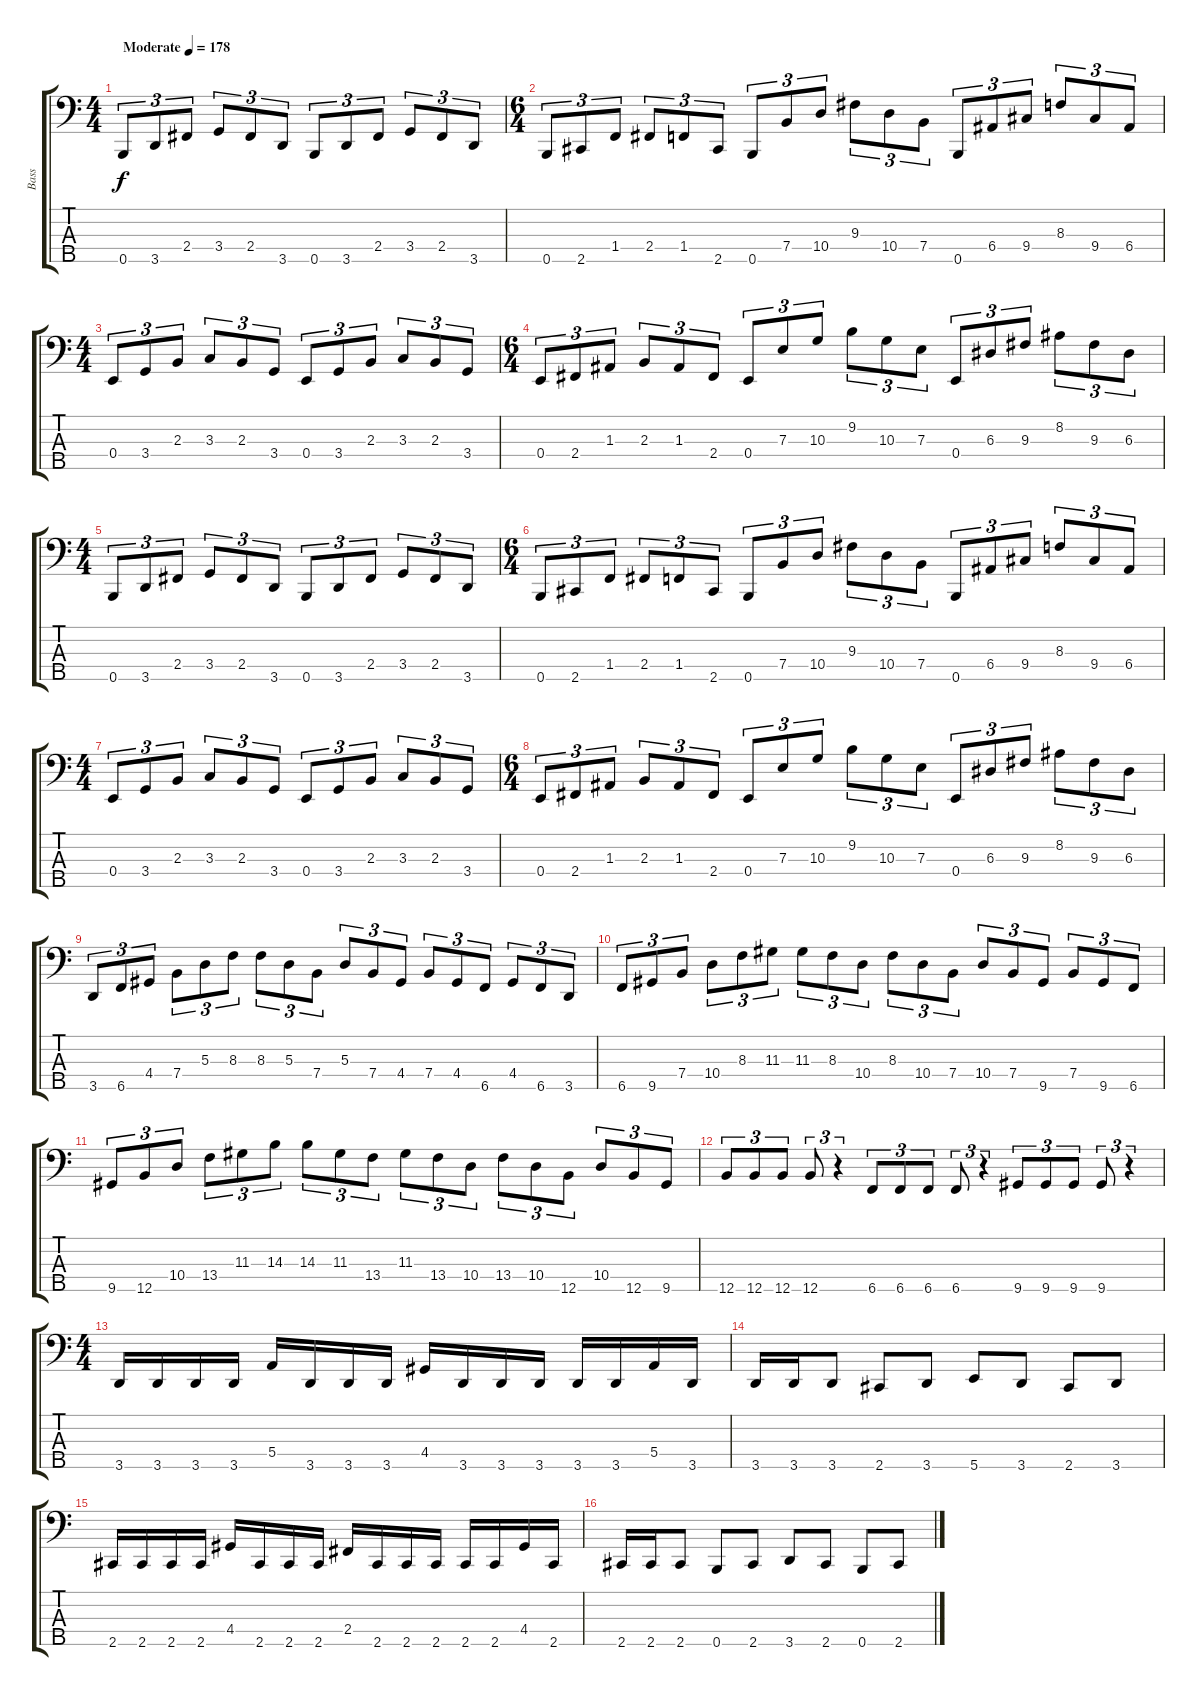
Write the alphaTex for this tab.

\track ("Bass" "Bass") {instrument electricbassfinger}
\staff {score tabs}
\tuning (G2 D2 A1 E1 B0) {hide}
\ts (4 4)
\tempo (178 "Moderate")
\clef f4
\ks c
0.5.8{tu (3 2) dy f instrument electricbassfinger} 3.5.8{tu (3 2)} 2.4.8{tu (3 2)} 3.4.8{tu (3 2)} 2.4.8{tu (3 2)} 3.5.8{tu (3 2)} 0.5.8{tu (3 2)} 3.5.8{tu (3 2)} 2.4.8{tu (3 2)} 3.4.8{tu (3 2)} 2.4.8{tu (3 2)} 3.5.8{tu (3 2)} |
\ts (6 4)
0.5.8{tu (3 2)} 2.5.8{tu (3 2)} 1.4.8{tu (3 2)} 2.4.8{tu (3 2)} 1.4.8{tu (3 2)} 2.5.8{tu (3 2)} 0.5.8{tu (3 2)} 7.4.8{tu (3 2)} 10.4.8{tu (3 2)} 9.3.8{tu (3 2)} 10.4.8{tu (3 2)} 7.4.8{tu (3 2)} 0.5.8{tu (3 2)} 6.4.8{tu (3 2)} 9.4.8{tu (3 2)} 8.3.8{tu (3 2)} 9.4.8{tu (3 2)} 6.4.8{tu (3 2)} |
\ts (4 4)
0.4.8{tu (3 2)} 3.4.8{tu (3 2)} 2.3.8{tu (3 2)} 3.3.8{tu (3 2)} 2.3.8{tu (3 2)} 3.4.8{tu (3 2)} 0.4.8{tu (3 2)} 3.4.8{tu (3 2)} 2.3.8{tu (3 2)} 3.3.8{tu (3 2)} 2.3.8{tu (3 2)} 3.4.8{tu (3 2)} |
\ts (6 4)
0.4.8{tu (3 2)} 2.4.8{tu (3 2)} 1.3.8{tu (3 2)} 2.3.8{tu (3 2)} 1.3.8{tu (3 2)} 2.4.8{tu (3 2)} 0.4.8{tu (3 2)} 7.3.8{tu (3 2)} 10.3.8{tu (3 2)} 9.2.8{tu (3 2)} 10.3.8{tu (3 2)} 7.3.8{tu (3 2)} 0.4.8{tu (3 2)} 6.3.8{tu (3 2)} 9.3.8{tu (3 2)} 8.2.8{tu (3 2)} 9.3.8{tu (3 2)} 6.3.8{tu (3 2)} |
\ts (4 4)
0.5.8{tu (3 2)} 3.5.8{tu (3 2)} 2.4.8{tu (3 2)} 3.4.8{tu (3 2)} 2.4.8{tu (3 2)} 3.5.8{tu (3 2)} 0.5.8{tu (3 2)} 3.5.8{tu (3 2)} 2.4.8{tu (3 2)} 3.4.8{tu (3 2)} 2.4.8{tu (3 2)} 3.5.8{tu (3 2)} |
\ts (6 4)
0.5.8{tu (3 2)} 2.5.8{tu (3 2)} 1.4.8{tu (3 2)} 2.4.8{tu (3 2)} 1.4.8{tu (3 2)} 2.5.8{tu (3 2)} 0.5.8{tu (3 2)} 7.4.8{tu (3 2)} 10.4.8{tu (3 2)} 9.3.8{tu (3 2)} 10.4.8{tu (3 2)} 7.4.8{tu (3 2)} 0.5.8{tu (3 2)} 6.4.8{tu (3 2)} 9.4.8{tu (3 2)} 8.3.8{tu (3 2)} 9.4.8{tu (3 2)} 6.4.8{tu (3 2)} |
\ts (4 4)
0.4.8{tu (3 2)} 3.4.8{tu (3 2)} 2.3.8{tu (3 2)} 3.3.8{tu (3 2)} 2.3.8{tu (3 2)} 3.4.8{tu (3 2)} 0.4.8{tu (3 2)} 3.4.8{tu (3 2)} 2.3.8{tu (3 2)} 3.3.8{tu (3 2)} 2.3.8{tu (3 2)} 3.4.8{tu (3 2)} |
\ts (6 4)
0.4.8{tu (3 2)} 2.4.8{tu (3 2)} 1.3.8{tu (3 2)} 2.3.8{tu (3 2)} 1.3.8{tu (3 2)} 2.4.8{tu (3 2)} 0.4.8{tu (3 2)} 7.3.8{tu (3 2)} 10.3.8{tu (3 2)} 9.2.8{tu (3 2)} 10.3.8{tu (3 2)} 7.3.8{tu (3 2)} 0.4.8{tu (3 2)} 6.3.8{tu (3 2)} 9.3.8{tu (3 2)} 8.2.8{tu (3 2)} 9.3.8{tu (3 2)} 6.3.8{tu (3 2)} |
3.5.8{tu (3 2)} 6.5.8{tu (3 2)} 4.4.8{tu (3 2)} 7.4.8{tu (3 2)} 5.3.8{tu (3 2)} 8.3.8{tu (3 2)} 8.3.8{tu (3 2)} 5.3.8{tu (3 2)} 7.4.8{tu (3 2)} 5.3.8{tu (3 2)} 7.4.8{tu (3 2)} 4.4.8{tu (3 2)} 7.4.8{tu (3 2)} 4.4.8{tu (3 2)} 6.5.8{tu (3 2)} 4.4.8{tu (3 2)} 6.5.8{tu (3 2)} 3.5.8{tu (3 2)} |
6.5.8{tu (3 2)} 9.5.8{tu (3 2)} 7.4.8{tu (3 2)} 10.4.8{tu (3 2)} 8.3.8{tu (3 2)} 11.3.8{tu (3 2)} 11.3.8{tu (3 2)} 8.3.8{tu (3 2)} 10.4.8{tu (3 2)} 8.3.8{tu (3 2)} 10.4.8{tu (3 2)} 7.4.8{tu (3 2)} 10.4.8{tu (3 2)} 7.4.8{tu (3 2)} 9.5.8{tu (3 2)} 7.4.8{tu (3 2)} 9.5.8{tu (3 2)} 6.5.8{tu (3 2)} |
9.5.8{tu (3 2)} 12.5.8{tu (3 2)} 10.4.8{tu (3 2)} 13.4.8{tu (3 2)} 11.3.8{tu (3 2)} 14.3.8{tu (3 2)} 14.3.8{tu (3 2)} 11.3.8{tu (3 2)} 13.4.8{tu (3 2)} 11.3.8{tu (3 2)} 13.4.8{tu (3 2)} 10.4.8{tu (3 2)} 13.4.8{tu (3 2)} 10.4.8{tu (3 2)} 12.5.8{tu (3 2)} 10.4.8{tu (3 2)} 12.5.8{tu (3 2)} 9.5.8{tu (3 2)} |
12.5.8{tu (3 2)} 12.5.8{tu (3 2)} 12.5.8{tu (3 2)} 12.5.8{tu (3 2)} r.4{tu (3 2)} 6.5.8{tu (3 2)} 6.5.8{tu (3 2)} 6.5.8{tu (3 2)} 6.5.8{tu (3 2)} r.4{tu (3 2)} 9.5.8{tu (3 2)} 9.5.8{tu (3 2)} 9.5.8{tu (3 2)} 9.5.8{tu (3 2)} r.4{tu (3 2)} |
\ts (4 4)
3.5.16 3.5.16 3.5.16 3.5.16 5.4.16 3.5.16 3.5.16 3.5.16 4.4.16 3.5.16 3.5.16 3.5.16 3.5.16 3.5.16 5.4.16 3.5.16 |
3.5.16 3.5.16 3.5.8 2.5.8 3.5.8 5.5.8 3.5.8 2.5.8 3.5.8 |
2.5.16 2.5.16 2.5.16 2.5.16 4.4.16 2.5.16 2.5.16 2.5.16 2.4.16 2.5.16 2.5.16 2.5.16 2.5.16 2.5.16 4.4.16 2.5.16 |
2.5.16 2.5.16 2.5.8 0.5.8 2.5.8 3.5.8 2.5.8 0.5.8 2.5.8
